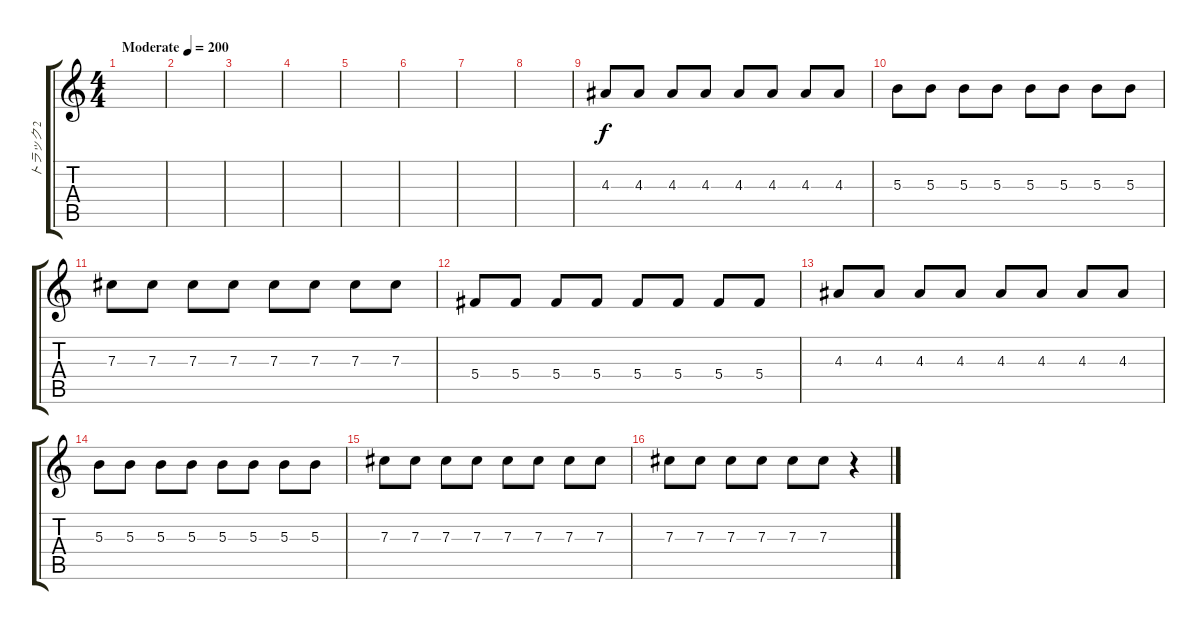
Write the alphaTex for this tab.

\track ("トラック 2" "トラック 2") {instrument acousticguitarsteel}
\staff {score tabs}
\tuning (Eb4 Bb3 Gb3 Db3 Ab2 Eb2) {hide}
\ts (4 4)
\tempo (200 "Moderate")
\clef g2
\ks c
|
|
|
|
|
|
|
|
4.3.8 4.3.8 4.3.8 4.3.8 4.3.8 4.3.8 4.3.8 4.3.8 |
5.3.8 5.3.8 5.3.8 5.3.8 5.3.8 5.3.8 5.3.8 5.3.8 |
7.3.8 7.3.8 7.3.8 7.3.8 7.3.8 7.3.8 7.3.8 7.3.8 |
5.4.8 5.4.8 5.4.8 5.4.8 5.4.8 5.4.8 5.4.8 5.4.8 |
4.3.8 4.3.8 4.3.8 4.3.8 4.3.8 4.3.8 4.3.8 4.3.8 |
5.3.8 5.3.8 5.3.8 5.3.8 5.3.8 5.3.8 5.3.8 5.3.8 |
7.3.8 7.3.8 7.3.8 7.3.8 7.3.8 7.3.8 7.3.8 7.3.8 |
7.3.8 7.3.8 7.3.8 7.3.8 7.3.8 7.3.8 r.4
